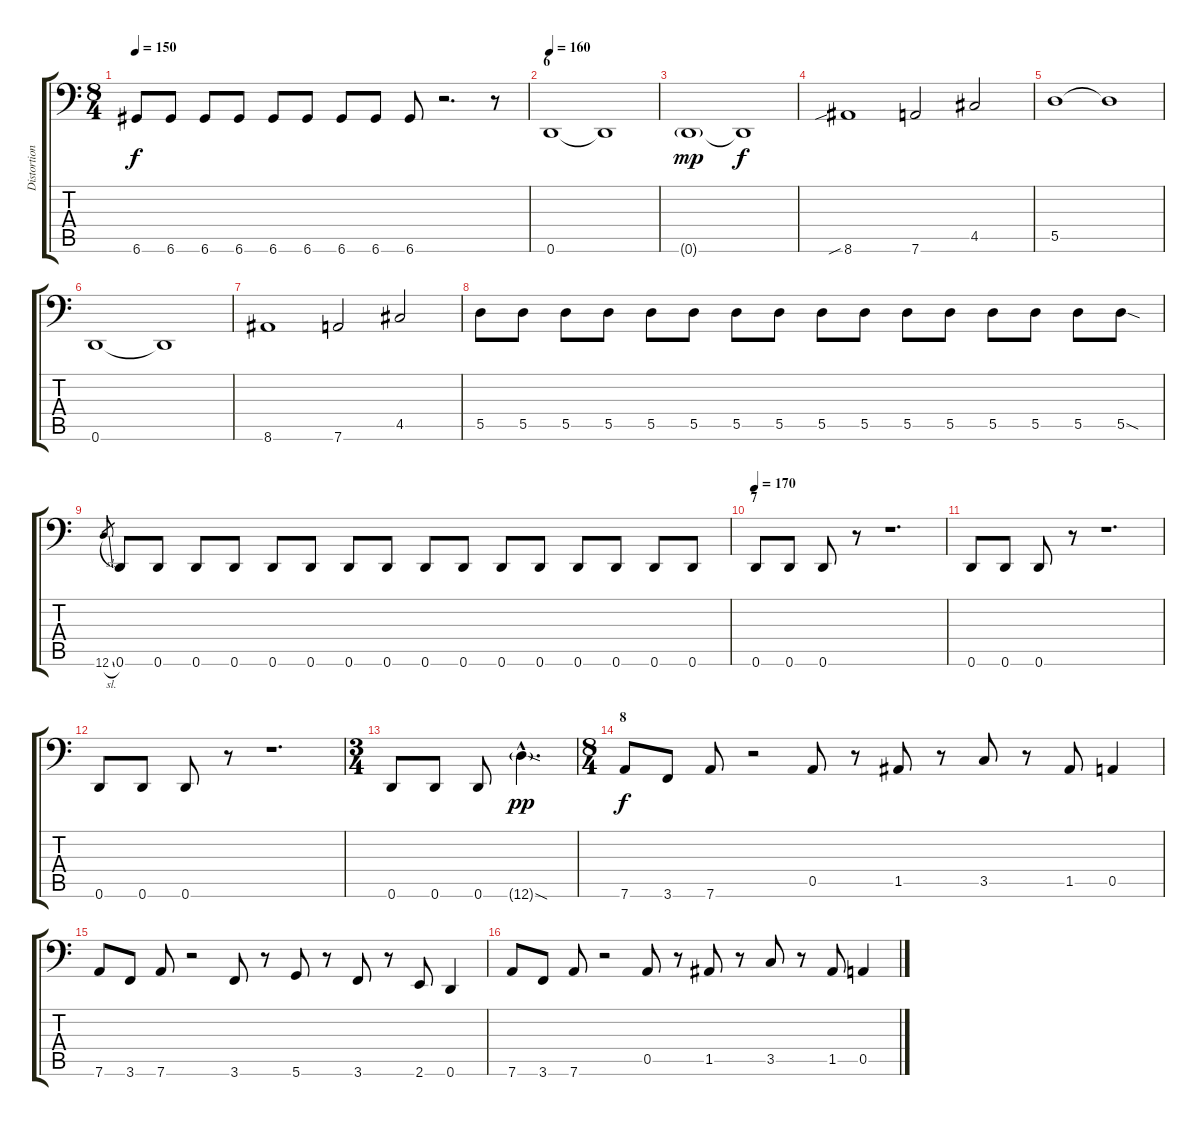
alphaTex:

\track ("Distortion Bass" "Distortion") {instrument synthbass1}
\staff {score tabs}
\tuning (E3 B2 G2 D2 A1 D1) {hide}
\ts (8 4)
\tempo 150
\clef f4
\ks c
6.6.8{dy f} 6.6.8 6.6.8 6.6.8 6.6.8 6.6.8 6.6.8 6.6.8 6.6.8 r.2{d} r.8 |
\section ("" "6")
\tempo 160
0.6.1{volume 16 instrument fretlessbass} 0.6{t}.1 |
0.6{g}.1{dy mp} 0.6{t}.1{dy f} |
8.6{sib}.1 7.6.2 4.5.2 |
5.5.1 5.5{t}.1 |
0.6.1 0.6{t}.1 |
8.6.1 7.6.2 4.5.2 |
5.5.8 5.5.8 5.5.8 5.5.8 5.5.8 5.5.8 5.5.8 5.5.8 5.5.8 5.5.8 5.5.8 5.5.8 5.5.8 5.5.8 5.5.8 5.5{sod}.8 |
12.6{sl}.8{gr} 0.6.8 0.6.8 0.6.8 0.6.8 0.6.8 0.6.8 0.6.8 0.6.8 0.6.8 0.6.8 0.6.8 0.6.8 0.6.8 0.6.8 0.6.8 0.6.8 |
\section ("" "7")
\tempo 170
0.6.8{instrument synthbass1} 0.6.8 0.6.8 r.8 r.1{d} |
0.6.8 0.6.8 0.6.8 r.8 r.1{d} |
0.6.8 0.6.8 0.6.8 r.8 r.1{d} |
\ts (3 4)
0.6.8 0.6.8 0.6.8 12.6{sod g hac}.4{d dy pp} |
\ts (8 4)
\section ("" "8")
7.6.8{dy f} 3.6.8 7.6.8 r.2 0.5.8 r.8 1.5.8 r.8 3.5.8 r.8 1.5.8 0.5.4 |
7.6.8 3.6.8 7.6.8 r.2 3.6.8 r.8 5.6.8 r.8 3.6.8 r.8 2.6.8 0.6.4 |
7.6.8 3.6.8 7.6.8 r.2 0.5.8 r.8 1.5.8 r.8 3.5.8 r.8 1.5.8 0.5.4
